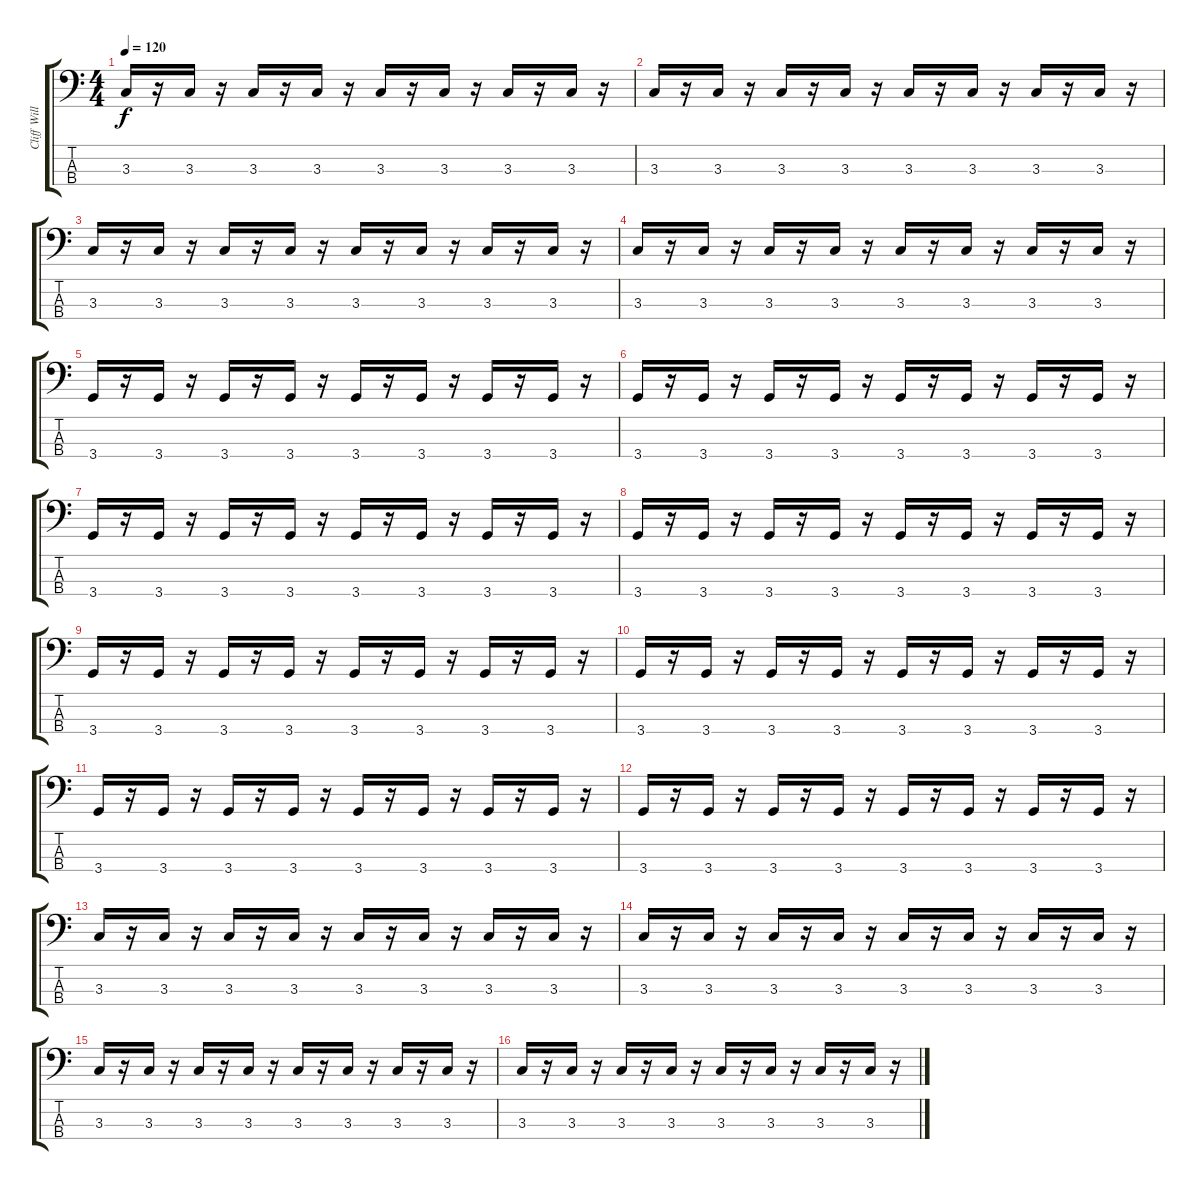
\track ("Cliff William" "Cliff Will") {instrument electricbasspick}
\staff {score tabs}
\tuning (G2 D2 A1 E1) {hide}
\ts (4 4)
\tempo 120
\clef f4
\ks c
3.3.16{dy f} r.16 3.3.16 r.16 3.3.16 r.16 3.3.16 r.16 3.3.16 r.16 3.3.16 r.16 3.3.16 r.16 3.3.16 r.16 |
3.3.16 r.16 3.3.16 r.16 3.3.16 r.16 3.3.16 r.16 3.3.16 r.16 3.3.16 r.16 3.3.16 r.16 3.3.16 r.16 |
3.3.16 r.16 3.3.16 r.16 3.3.16 r.16 3.3.16 r.16 3.3.16 r.16 3.3.16 r.16 3.3.16 r.16 3.3.16 r.16 |
3.3.16 r.16 3.3.16 r.16 3.3.16 r.16 3.3.16 r.16 3.3.16 r.16 3.3.16 r.16 3.3.16 r.16 3.3.16 r.16 |
3.4.16 r.16 3.4.16 r.16 3.4.16 r.16 3.4.16 r.16 3.4.16 r.16 3.4.16 r.16 3.4.16 r.16 3.4.16 r.16 |
3.4.16 r.16 3.4.16 r.16 3.4.16 r.16 3.4.16 r.16 3.4.16 r.16 3.4.16 r.16 3.4.16 r.16 3.4.16 r.16 |
3.4.16 r.16 3.4.16 r.16 3.4.16 r.16 3.4.16 r.16 3.4.16 r.16 3.4.16 r.16 3.4.16 r.16 3.4.16 r.16 |
3.4.16 r.16 3.4.16 r.16 3.4.16 r.16 3.4.16 r.16 3.4.16 r.16 3.4.16 r.16 3.4.16 r.16 3.4.16 r.16 |
3.4.16 r.16 3.4.16 r.16 3.4.16 r.16 3.4.16 r.16 3.4.16 r.16 3.4.16 r.16 3.4.16 r.16 3.4.16 r.16 |
3.4.16 r.16 3.4.16 r.16 3.4.16 r.16 3.4.16 r.16 3.4.16 r.16 3.4.16 r.16 3.4.16 r.16 3.4.16 r.16 |
3.4.16 r.16 3.4.16 r.16 3.4.16 r.16 3.4.16 r.16 3.4.16 r.16 3.4.16 r.16 3.4.16 r.16 3.4.16 r.16 |
3.4.16 r.16 3.4.16 r.16 3.4.16 r.16 3.4.16 r.16 3.4.16 r.16 3.4.16 r.16 3.4.16 r.16 3.4.16 r.16 |
3.3.16 r.16 3.3.16 r.16 3.3.16 r.16 3.3.16 r.16 3.3.16 r.16 3.3.16 r.16 3.3.16 r.16 3.3.16 r.16 |
3.3.16 r.16 3.3.16 r.16 3.3.16 r.16 3.3.16 r.16 3.3.16 r.16 3.3.16 r.16 3.3.16 r.16 3.3.16 r.16 |
3.3.16 r.16 3.3.16 r.16 3.3.16 r.16 3.3.16 r.16 3.3.16 r.16 3.3.16 r.16 3.3.16 r.16 3.3.16 r.16 |
3.3.16 r.16 3.3.16 r.16 3.3.16 r.16 3.3.16 r.16 3.3.16 r.16 3.3.16 r.16 3.3.16 r.16 3.3.16 r.16
